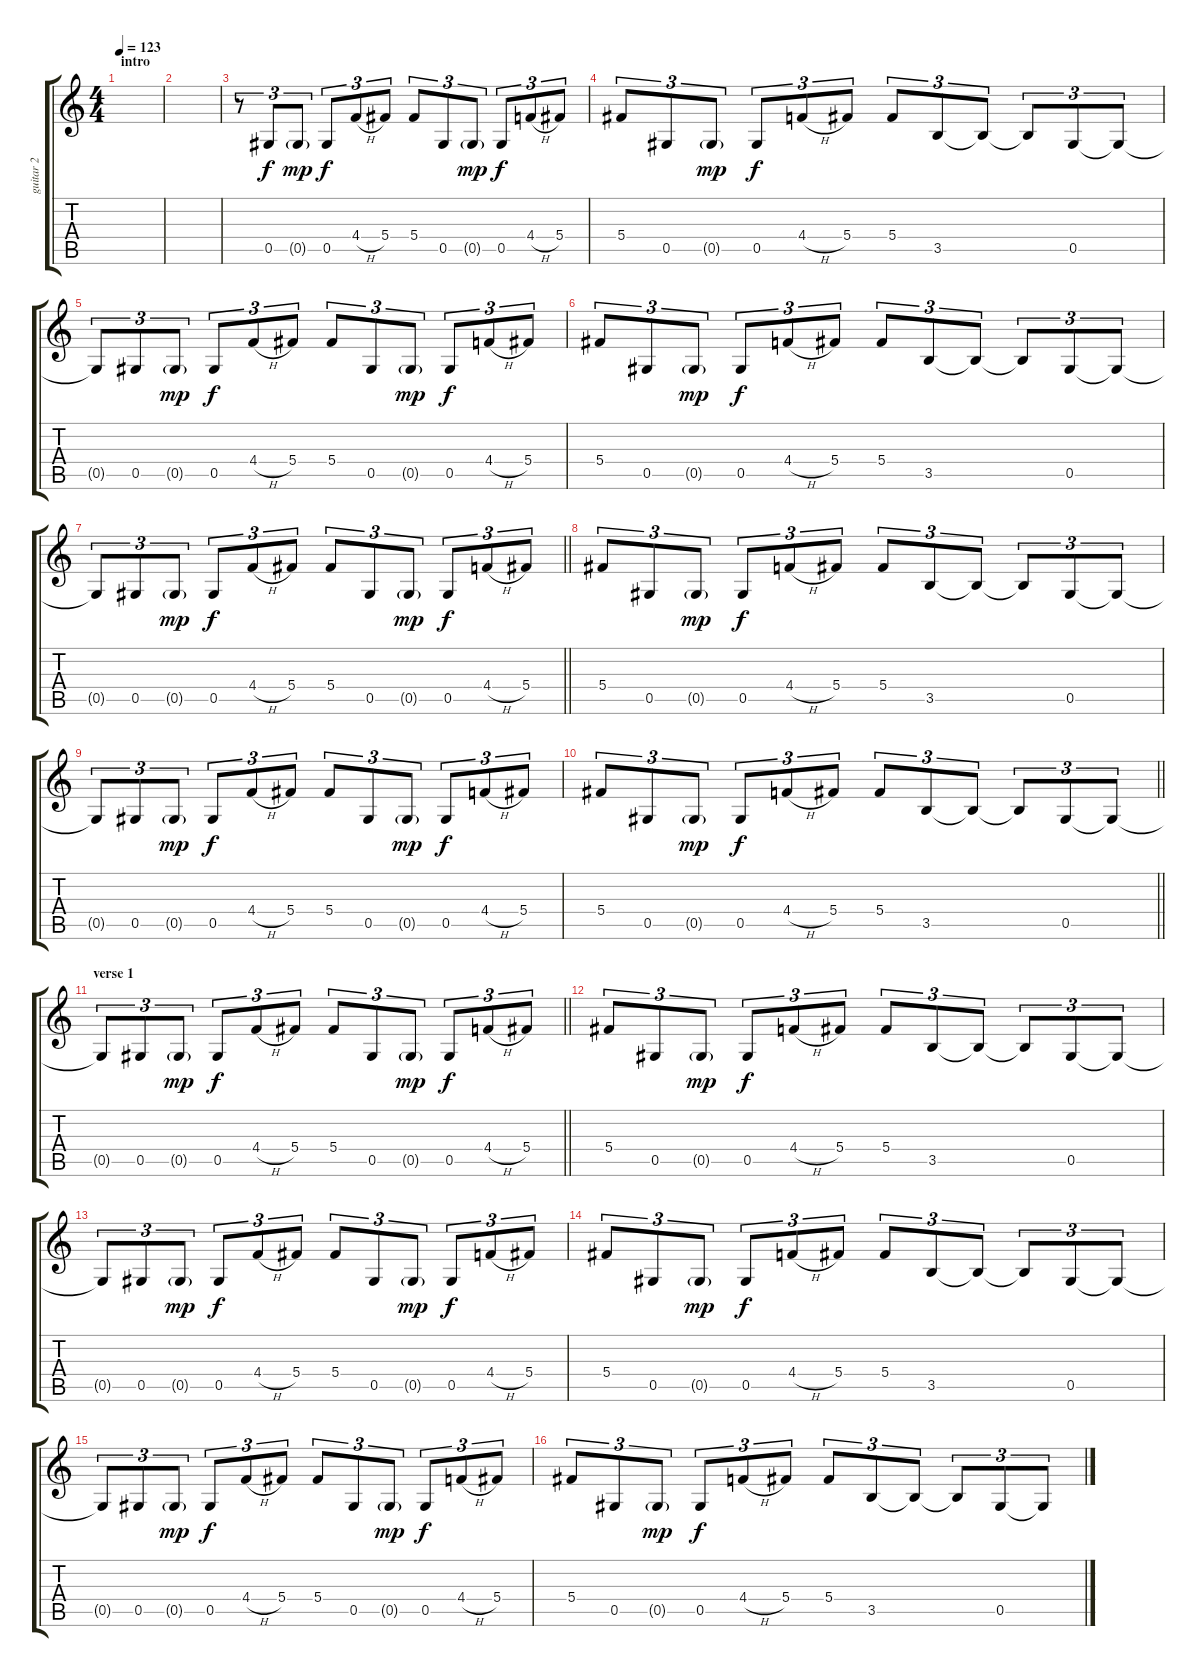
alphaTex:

\track ("guitar 2" "guitar 2") {instrument overdrivenguitar}
\staff {score tabs}
\tuning (Eb4 Bb3 Gb3 Db3 Ab2 Eb2) {hide}
\ts (4 4)
\section ("" "intro")
\tempo 123
\clef g2
\ks c
|
|
r.8{tu (3 2)} 0.5.8{tu (3 2)} 0.5{g}.8{tu (3 2) dy mp} 0.5.8{tu (3 2) dy f} 4.4{h}.8{tu (3 2)} 5.4.8{tu (3 2)} 5.4.8{tu (3 2)} 0.5.8{tu (3 2)} 0.5{g}.8{tu (3 2) dy mp} 0.5.8{tu (3 2) dy f} 4.4{h}.8{tu (3 2)} 5.4.8{tu (3 2)} |
5.4.8{tu (3 2)} 0.5.8{tu (3 2)} 0.5{g}.8{tu (3 2) dy mp} 0.5.8{tu (3 2) dy f} 4.4{h}.8{tu (3 2)} 5.4.8{tu (3 2)} 5.4.8{tu (3 2)} 3.5.8{tu (3 2)} 3.5{t}.8{tu (3 2)} 3.5{t}.8{tu (3 2)} 0.5.8{tu (3 2)} 0.5{t}.8{tu (3 2)} |
0.5{t}.8{tu (3 2)} 0.5.8{tu (3 2)} 0.5{g}.8{tu (3 2) dy mp} 0.5.8{tu (3 2) dy f} 4.4{h}.8{tu (3 2)} 5.4.8{tu (3 2)} 5.4.8{tu (3 2)} 0.5.8{tu (3 2)} 0.5{g}.8{tu (3 2) dy mp} 0.5.8{tu (3 2) dy f} 4.4{h}.8{tu (3 2)} 5.4.8{tu (3 2)} |
5.4.8{tu (3 2)} 0.5.8{tu (3 2)} 0.5{g}.8{tu (3 2) dy mp} 0.5.8{tu (3 2) dy f} 4.4{h}.8{tu (3 2)} 5.4.8{tu (3 2)} 5.4.8{tu (3 2)} 3.5.8{tu (3 2)} 3.5{t}.8{tu (3 2)} 3.5{t}.8{tu (3 2)} 0.5.8{tu (3 2)} 0.5{t}.8{tu (3 2)} |
\barLineRight lightlight
0.5{t}.8{tu (3 2)} 0.5.8{tu (3 2)} 0.5{g}.8{tu (3 2) dy mp} 0.5.8{tu (3 2) dy f} 4.4{h}.8{tu (3 2)} 5.4.8{tu (3 2)} 5.4.8{tu (3 2)} 0.5.8{tu (3 2)} 0.5{g}.8{tu (3 2) dy mp} 0.5.8{tu (3 2) dy f} 4.4{h}.8{tu (3 2)} 5.4.8{tu (3 2)} |
5.4.8{tu (3 2)} 0.5.8{tu (3 2)} 0.5{g}.8{tu (3 2) dy mp} 0.5.8{tu (3 2) dy f} 4.4{h}.8{tu (3 2)} 5.4.8{tu (3 2)} 5.4.8{tu (3 2)} 3.5.8{tu (3 2)} 3.5{t}.8{tu (3 2)} 3.5{t}.8{tu (3 2)} 0.5.8{tu (3 2)} 0.5{t}.8{tu (3 2)} |
0.5{t}.8{tu (3 2)} 0.5.8{tu (3 2)} 0.5{g}.8{tu (3 2) dy mp} 0.5.8{tu (3 2) dy f} 4.4{h}.8{tu (3 2)} 5.4.8{tu (3 2)} 5.4.8{tu (3 2)} 0.5.8{tu (3 2)} 0.5{g}.8{tu (3 2) dy mp} 0.5.8{tu (3 2) dy f} 4.4{h}.8{tu (3 2)} 5.4.8{tu (3 2)} |
\barLineRight lightlight
5.4.8{tu (3 2)} 0.5.8{tu (3 2)} 0.5{g}.8{tu (3 2) dy mp} 0.5.8{tu (3 2) dy f} 4.4{h}.8{tu (3 2)} 5.4.8{tu (3 2)} 5.4.8{tu (3 2)} 3.5.8{tu (3 2)} 3.5{t}.8{tu (3 2)} 3.5{t}.8{tu (3 2)} 0.5.8{tu (3 2)} 0.5{t}.8{tu (3 2)} |
\section ("" "verse 1 ")
\barLineRight lightlight
0.5{t}.8{tu (3 2)} 0.5.8{tu (3 2)} 0.5{g}.8{tu (3 2) dy mp} 0.5.8{tu (3 2) dy f} 4.4{h}.8{tu (3 2)} 5.4.8{tu (3 2)} 5.4.8{tu (3 2)} 0.5.8{tu (3 2)} 0.5{g}.8{tu (3 2) dy mp} 0.5.8{tu (3 2) dy f} 4.4{h}.8{tu (3 2)} 5.4.8{tu (3 2)} |
5.4.8{tu (3 2)} 0.5.8{tu (3 2)} 0.5{g}.8{tu (3 2) dy mp} 0.5.8{tu (3 2) dy f} 4.4{h}.8{tu (3 2)} 5.4.8{tu (3 2)} 5.4.8{tu (3 2)} 3.5.8{tu (3 2)} 3.5{t}.8{tu (3 2)} 3.5{t}.8{tu (3 2)} 0.5.8{tu (3 2)} 0.5{t}.8{tu (3 2)} |
0.5{t}.8{tu (3 2)} 0.5.8{tu (3 2)} 0.5{g}.8{tu (3 2) dy mp} 0.5.8{tu (3 2) dy f} 4.4{h}.8{tu (3 2)} 5.4.8{tu (3 2)} 5.4.8{tu (3 2)} 0.5.8{tu (3 2)} 0.5{g}.8{tu (3 2) dy mp} 0.5.8{tu (3 2) dy f} 4.4{h}.8{tu (3 2)} 5.4.8{tu (3 2)} |
5.4.8{tu (3 2)} 0.5.8{tu (3 2)} 0.5{g}.8{tu (3 2) dy mp} 0.5.8{tu (3 2) dy f} 4.4{h}.8{tu (3 2)} 5.4.8{tu (3 2)} 5.4.8{tu (3 2)} 3.5.8{tu (3 2)} 3.5{t}.8{tu (3 2)} 3.5{t}.8{tu (3 2)} 0.5.8{tu (3 2)} 0.5{t}.8{tu (3 2)} |
0.5{t}.8{tu (3 2)} 0.5.8{tu (3 2)} 0.5{g}.8{tu (3 2) dy mp} 0.5.8{tu (3 2) dy f} 4.4{h}.8{tu (3 2)} 5.4.8{tu (3 2)} 5.4.8{tu (3 2)} 0.5.8{tu (3 2)} 0.5{g}.8{tu (3 2) dy mp} 0.5.8{tu (3 2) dy f} 4.4{h}.8{tu (3 2)} 5.4.8{tu (3 2)} |
5.4.8{tu (3 2)} 0.5.8{tu (3 2)} 0.5{g}.8{tu (3 2) dy mp} 0.5.8{tu (3 2) dy f} 4.4{h}.8{tu (3 2)} 5.4.8{tu (3 2)} 5.4.8{tu (3 2)} 3.5.8{tu (3 2)} 3.5{t}.8{tu (3 2)} 3.5{t}.8{tu (3 2)} 0.5.8{tu (3 2)} 0.5{t}.8{tu (3 2)}
